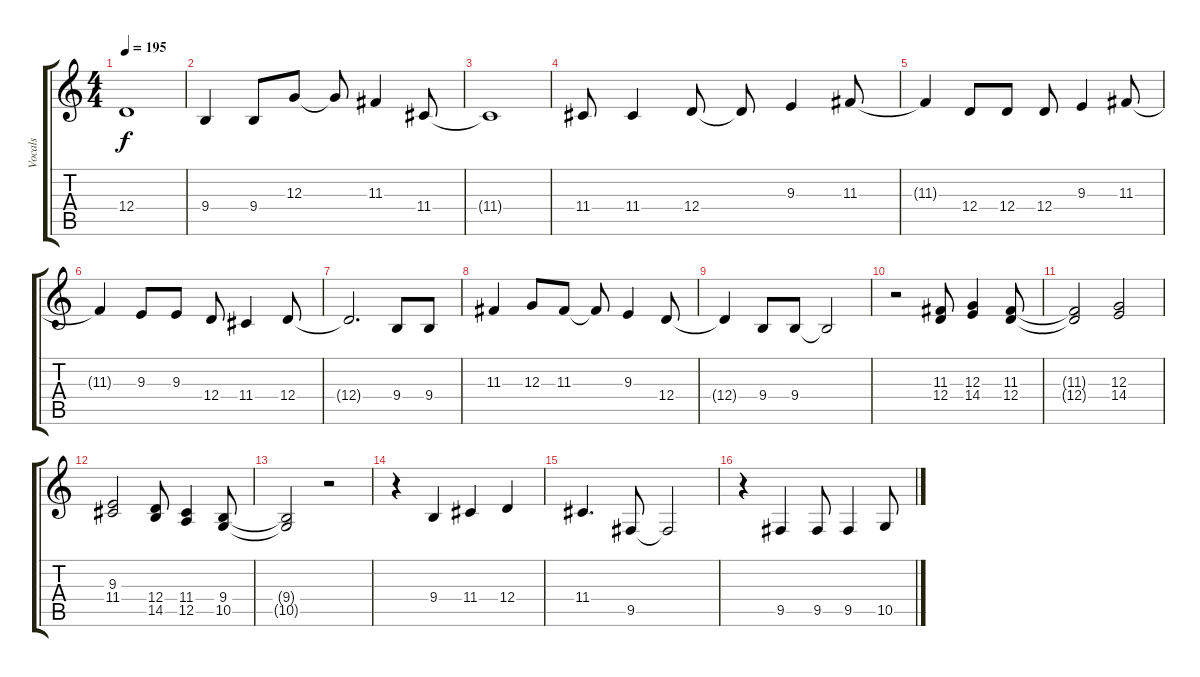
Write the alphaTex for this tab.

\track ("Vocals" "Vocals") {instrument flute}
\staff {score tabs}
\tuning (E4 B3 G3 D3 A2 E2) {hide}
\ts (4 4)
\tempo 195
\clef g2
\ks c
12.4{t}.1{dy f} |
9.4.4 9.4.8 12.3.8 12.3{t}.8 11.3.4 11.4.8 |
11.4{t}.1 |
11.4.8 11.4.4 12.4.8 12.4{t}.8 9.3.4 11.3.8 |
11.3{t}.4 12.4.8 12.4.8 12.4.8 9.3.4 11.3.8 |
11.3{t}.4 9.3.8 9.3.8 12.4.8 11.4.4 12.4.8 |
12.4{t}.2{d} 9.4.8 9.4.8 |
11.3.4 12.3.8 11.3.8 11.3{t}.8 9.3.4 12.4.8 |
12.4{t}.4 9.4.8 9.4.8 9.4{t}.2 |
r.2 (11.3 12.4).8 (12.3 14.4).4 (11.3 12.4).8 |
(11.3{t} 12.4{t}).2 (12.3 14.4).2 |
(9.3 11.4).2 (12.4 14.5).8 (11.4 12.5).4 (9.4 10.5).8 |
(9.4{t} 10.5{t}).2 r.2 |
r.4 9.4.4 11.4.4 12.4.4 |
11.4.4{d} 9.5.8 9.5{t}.2 |
r.4 9.5.4 9.5.8 9.5.4 10.5.8
